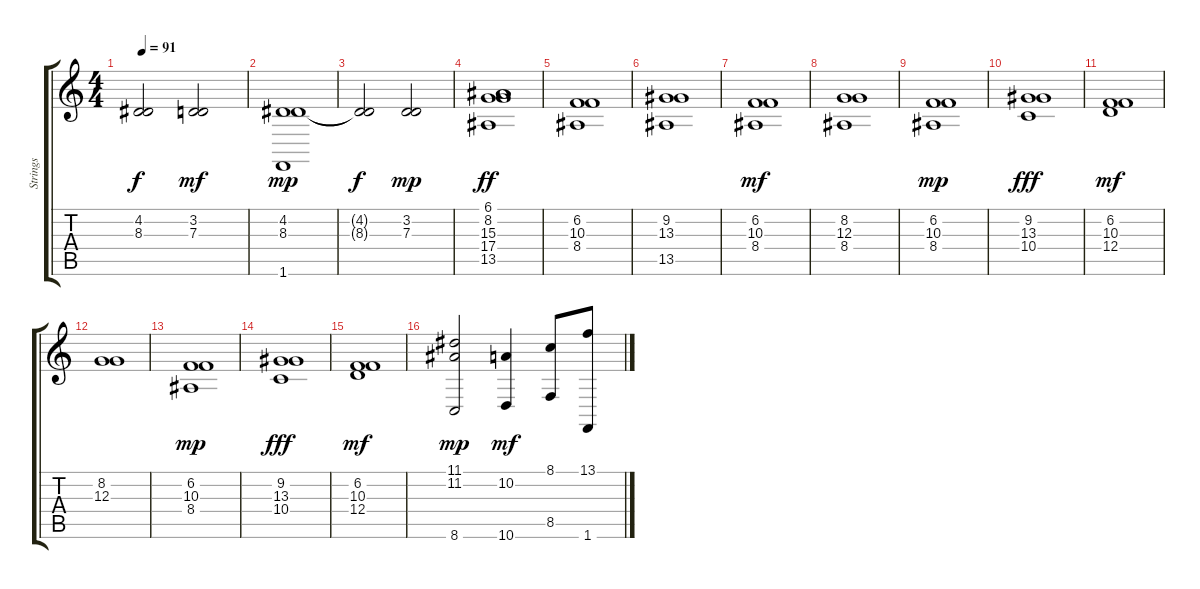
\track ("Strings" "Strings") {instrument stringensemble2}
\staff {score tabs}
\tuning (E4 B3 G3 D3 A2 E2) {hide}
\ts (4 4)
\tempo 91
\clef g2
\ks c
(4.2{t} 8.3{t}).2{dy f} (3.2 7.3).2{dy mf} |
(4.2 8.3 1.6).1{dy mp} |
(4.2{t} 8.3{t}).2{dy f} (3.2 7.3).2{dy mp} |
(6.1 8.2 15.3 17.4 13.5).1{dy ff} |
(6.2 10.3 8.4).1 |
(9.2 13.3 13.5).1 |
(6.2 10.3 8.4).1{dy mf} |
(8.2 12.3 8.4).1 |
(6.2 10.3 8.4).1{dy mp} |
(9.2 13.3 10.4).1{dy fff} |
(6.2 10.3 12.4).1{dy mf} |
(8.2 12.3).1 |
(6.2 10.3 8.4).1{dy mp} |
(9.2 13.3 10.4).1{dy fff} |
(6.2 10.3 12.4).1{dy mf} |
(11.1 11.2 8.6).2{dy mp} (10.2 10.6).4{dy mf} (8.1 8.5).8 (13.1 1.6).8
